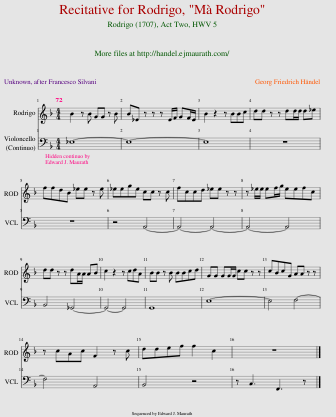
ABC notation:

X:1
%%score 1 { 2 | 3 } { 4 | 5 } 6
L:1/8
Q:1/4=72
M:4/4
I:linebreak $
K:F
V:1 treble
V:2 treble
V:3 bass
V:4 treble
V:5 bass
V:6 bass
V:1
 B2 z B GG z B | B_E z z z E/F/ GF/E/ | B2 z2 z BBc | dd z z dd/d/ d_e |$ ffdB _ee z e | %5
 _eege cc z c | fccd _ee z z | z _e/e/ ef/g/ eefc |$ dd z z dA/A/ AB | c2 z2 z cdA | %10
 BB z B BBcd | GG GG/G/ cc z z | cBcG AA z z |$ z cAc F2 z c | ddef f2 c2 | %15
 z8 |] %16
V:2
 G4 _E4 | z8 | G4 _E4 | [D_GA]4 [DFB]4 |$ [DFB]4 [_EGB]4 | %5
 [_EB]4 C4 | F4 [C_E]4 | F4 [_EA]4 |$ D4 D4 | [DA]4 [D_G]4 | %10
 G4 [DG]4 | C4 E4 | E4 C4 |$ [CF]4 C4 | D4 F4 | %15
 z8 |] %16
V:3
 [_E,B,]4 [G,B,]4 | [_E,G,]4 [G,B,_E]4 | [_E,B,]4 [G,B,]4 | z8 |$ z8 | %5
 G,4 [A,,F,]4 | [A,C]4 [F,A,]4 | [A,C_E]4 [F,C]4 |$ [B,,F,]4 [_G,,A,]4 | _G,4 A,4 | %10
 [G,,D,B,]4 [G,B,]4 | [E,G,]4 [G,C]4 | G,4 [F,A,]4 |$ A,4 [A,,F,]4 | [B,,F,]4 C4 | %15
 z [G,CF]3/2 [C,G,B,E]3/2 [F,,C,A,F]3 z |] %16
V:4
 G4 z4 | z8 | z8 | z8 |$ z8 | %5
 z8 | z8 | z8 |$ D4 D4 | z8 | %10
 G4 z4 | z8 | z8 |$ z4 C4 | D4 z4 | %15
 z7 z |] %16
V:5
 [_E,B,]4 z4 | z8 | z8 | z8 |$ z8 | %5
 z4 [A,,F,C]4 | z8 | z8 |$ [B,,F,]4 [_G,,A,]4 | z8 | %10
 [G,,D,B,]4 z4 | z8 | z8 |$ z4 [A,,F,]4 | [B,,F,]4 z4 | %15
 z [G,CF]3/2 [C,G,B,E]3/2 [F,,C,A,F]3 z |] %16
V:6
 _E,8- | E,8- | E,8 | z8 |$ z8 | %5
 z4 A,,4- | A,,4- A,,4- | A,,4- A,,4 |$ B,,4 _G,,4- | G,,4- G,,4 | %10
 G,,8 | E,8- | E,4 F,4- |$ F,4 A,,4 | B,,4 z4 | %15
 z C,3 F,,3 z |] %16
